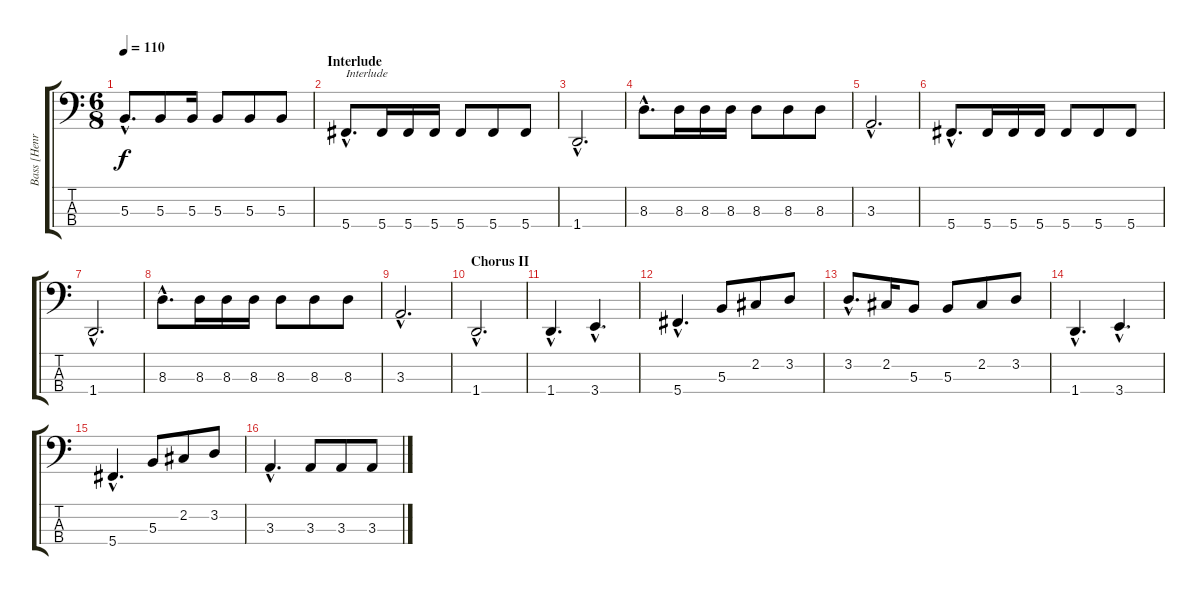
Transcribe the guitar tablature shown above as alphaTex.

\track ("Bass [Henriksson]" "Bass [Henr") {instrument electricbasspick}
\staff {score tabs}
\tuning (E2 B1 Gb1 Db1) {hide}
\ts (6 8)
\tempo 110
\clef f4
\ks c
5.3{hac}.8{d dy f} 5.3.8 5.3.16 5.3.8 5.3.8 5.3.8 |
\section ("" "Interlude")
5.4{hac}.8{d txt "Interlude"} 5.4.16 5.4.16 5.4.16 5.4.8 5.4.8 5.4.8 |
1.4{hac}.2{d} |
8.3{hac}.8{d} 8.3.16 8.3.16 8.3.16 8.3.8 8.3.8 8.3.8 |
3.3{hac}.2{d} |
5.4{hac}.8{d} 5.4.16 5.4.16 5.4.16 5.4.8 5.4.8 5.4.8 |
1.4{hac}.2{d} |
8.3{hac}.8{d} 8.3.16 8.3.16 8.3.16 8.3.8 8.3.8 8.3.8 |
3.3{hac}.2{d} |
\section ("" "Chorus II")
1.4{hac}.2{d} |
1.4{hac}.4{d} 3.4{hac}.4{d} |
5.4{hac}.4{d} 5.3.8 2.2.8 3.2.8 |
3.2{hac}.8{d} 2.2.16 5.3.8 5.3.8 2.2.8 3.2.8 |
1.4{hac}.4{d} 3.4{hac}.4{d} |
5.4{hac}.4{d} 5.3.8 2.2.8 3.2.8 |
3.3{hac}.4{d} 3.3.8 3.3.8 3.3.8
